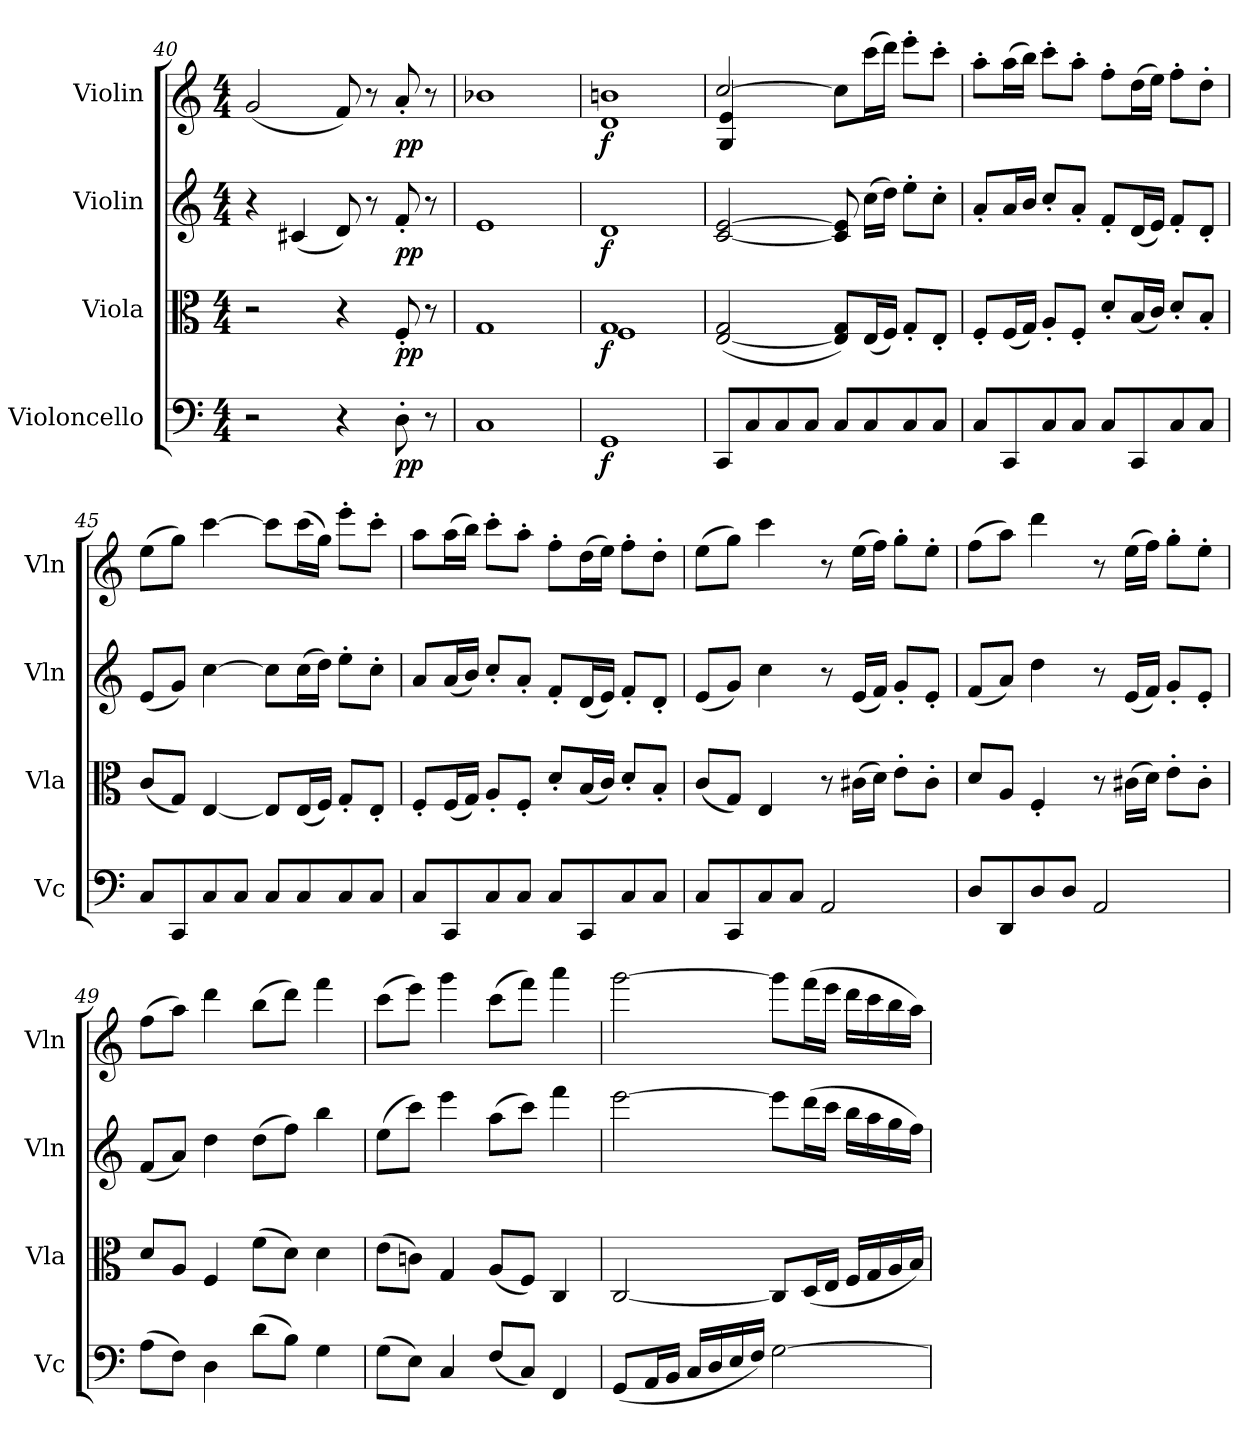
**kern	**dynam	**kern	**dynam	**kern	**dynam	**kern	**dynam
*part4	*part4	*part3	*part3	*part2	*part2	*part1	*part1
*staff4	*staff4	*staff3	*staff3	*staff2	*staff2	*staff1	*staff1
*I"Violoncello	*	*I"Viola	*	*I"Violin	*	*I"Violin	*
*I'Vc	*	*I'Vla	*	*I'Vln	*	*I'Vln	*
*clefF4	*	*clefC3	*	*clefG2	*	*clefG2	*
*k[]	*	*k[]	*	*k[]	*	*k[]	*
*C:	*	*C:	*	*C:	*	*C:	*
*M4/4	*	*M4/4	*	*M4/4	*	*M4/4	*
=40	=40	=40	=40	=40	=40	=40	=40
2r	.	2r	.	4r	.	(2g/	.
.	.	.	.	(4c#X/	.	.	.
4r	.	4r	.	8d/)	.	8f/)	.
.	.	.	.	8r	.	8r	.
8D'\	pp	8F'/	pp	8f'/	pp	8a'/	pp
8r	.	8r	.	8r	.	8r	.
=41	=41	=41	=41	=41	=41	=41	=41
1C	.	1G	.	1e	.	1b-X	.
=42	=42	=42	=42	=42	=42	=42	=42
*	*	*^	*	*	*	*	*
1GG	f	1G	1F	f	1d	f	1d 1bn	f
*	*	*v	*v	*	*	*	*	*
=43	=43	=43	=43	=43	=43	=43	=43
*	*	*	*	*	*	*^	*
8CC/L	.	([2E/ 2G/	.	[2c/ [2e/	.	[2cc/	4G/ 4e/	.
8C/	.	.	.	.	.	.	.	.
8C/	.	.	.	.	.	.	4ryy	.
8C/J	.	.	.	.	.	.	.	.
8C/L	.	8E]/ 8G/L)	.	8c]/ 8e]/	.	8cc\L]	2ryy	.
8C/	.	(16E/L	.	(16cc\LL	.	(16ccc\L	.	.
.	.	16F/JJ)	.	16dd\JJ)	.	16ddd\JJ)	.	.
8C/	.	8G'/L	.	8ee'\L	.	8eee'\L	.	.
8C/J	.	8E'/J	.	8cc'\J	.	8ccc'\J	.	.
*	*	*	*	*	*	*v	*v	*
=44	=44	=44	=44	=44	=44	=44	=44
8C/L	.	8F'/L	.	8a'/L	.	8aa'\L	.
8CC/	.	(16F/L	.	16a/L	.	(16aa\L	.
.	.	16G/JJ)	.	16b/JJ	.	16bb\JJ)	.
8C/	.	8A'/L	.	8cc'/L	.	8ccc'\L	.
8C/J	.	8F'/J	.	8a'/J	.	8aa'\J	.
8C/L	.	8d'/L	.	8f'/L	.	8ff'\L	.
8CC/	.	(16B/L	.	(16d/L	.	(16dd\L	.
.	.	16c/JJ)	.	16e/JJ)	.	16ee\JJ)	.
8C/	.	8d'/L	.	8f'/L	.	8ff'\L	.
8C/J	.	8B'/J	.	8d'/J	.	8dd'\J	.
=45	=45	=45	=45	=45	=45	=45	=45
8C/L	.	(8c/L	.	(8e/L	.	(8ee\L	.
8CC/	.	8G/J)	.	8g/J)	.	8gg\J)	.
8C/	.	[4E/	.	[4cc\	.	[4ccc\	.
8C/J	.	.	.	.	.	.	.
8C/L	.	8E/L]	.	8cc\L]	.	8ccc\L]	.
8C/	.	(16E/L	.	(16cc\L	.	(16ccc\L	.
.	.	16F/JJ)	.	16dd\JJ)	.	16gg\JJ)	.
8C/	.	8G'/L	.	8ee'\L	.	8eee'\L	.
8C/J	.	8E'/J	.	8cc'\J	.	8ccc'\J	.
=46	=46	=46	=46	=46	=46	=46	=46
8C/L	.	8F'/L	.	8a/L	.	8aa\L	.
8CC/	.	(16F/L	.	(16a/L	.	(16aa\L	.
.	.	16G/JJ)	.	16b/JJ)	.	16bb\JJ)	.
8C/	.	8A'/L	.	8cc'/L	.	8ccc'\L	.
8C/J	.	8F'/J	.	8a'/J	.	8aa'\J	.
8C/L	.	8d'/L	.	8f'/L	.	8ff'\L	.
8CC/	.	(16B/L	.	(16d/L	.	(16dd\L	.
.	.	16c/JJ)	.	16e/JJ)	.	16ee\JJ)	.
8C/	.	8d'/L	.	8f'/L	.	8ff'\L	.
8C/J	.	8B'/J	.	8d'/J	.	8dd'\J	.
=47	=47	=47	=47	=47	=47	=47	=47
8C/L	.	(8c/L	.	(8e/L	.	(8ee\L	.
8CC/	.	8G/J)	.	8g/J)	.	8gg\J)	.
8C/	.	4E/	.	4cc\	.	4ccc\	.
8C/J	.	.	.	.	.	.	.
2AA/	.	8r	.	8r	.	8r	.
.	.	(16c#X\LL	.	(16e/LL	.	(16ee\LL	.
.	.	16d\JJ)	.	16f/JJ)	.	16ff\JJ)	.
.	.	8e'\L	.	8g'/L	.	8gg'\L	.
.	.	8c#'\J	.	8e'/J	.	8ee'\J	.
=48	=48	=48	=48	=48	=48	=48	=48
8D/L	.	8d/L	.	(8f/L	.	(8ff\L	.
8DD/	.	8A/J	.	8a/J)	.	8aa\J)	.
8D/	.	4F'/	.	4dd\	.	4ddd\	.
8D/J	.	.	.	.	.	.	.
2AA/	.	8r	.	8r	.	8r	.
.	.	(16c#X\LL	.	(16e/LL	.	(16ee\LL	.
.	.	16d\JJ)	.	16f/JJ)	.	16ff\JJ)	.
.	.	8e'\L	.	8g'/L	.	8gg'\L	.
.	.	8c#'\J	.	8e'/J	.	8ee'\J	.
=49	=49	=49	=49	=49	=49	=49	=49
(8A\L	.	8d/L	.	(8f/L	.	(8ff\L	.
8F\J)	.	8A/J	.	8a/J)	.	8aa\J)	.
4D\	.	4F/	.	4dd\	.	4ddd\	.
(8d\L	.	(8f\L	.	(8dd\L	.	(8bb\L	.
8B\J)	.	8d\J)	.	8ff\J)	.	8ddd\J)	.
4G\	.	4d\	.	4bb\	.	4fff\	.
=50	=50	=50	=50	=50	=50	=50	=50
(8G\L	.	(8e\L	.	(8ee\L	.	(8ccc\L	.
8E\J)	.	8cn\J)	.	8ccc\J)	.	8eee\J)	.
4C/	.	4G/	.	4eee\	.	4ggg\	.
(8F/L	.	(8A/L	.	(8aa\L	.	(8ccc\L	.
8C/J)	.	8F/J)	.	8ccc\J)	.	8fff\J)	.
4FF/	.	4C/	.	4fff\	.	4aaa\	.
=51	=51	=51	=51	=51	=51	=51	=51
(8GG/L	.	[2C/	.	[2eee\	.	[2ggg\	.
16AA/L	.	.	.	.	.	.	.
16BB/JJ	.	.	.	.	.	.	.
16C/LL	.	.	.	.	.	.	.
16D/	.	.	.	.	.	.	.
16E/	.	.	.	.	.	.	.
16F/JJ)	.	.	.	.	.	.	.
[2G\	.	8C/L]	.	8eee\L]	.	8ggg\L]	.
.	.	(16D/L	.	(16ddd\L	.	(16fff\L	.
.	.	16E/JJ	.	16ccc\JJ	.	16eee\JJ	.
.	.	16F/LL	.	16bb\LL	.	16ddd\LL	.
.	.	16G/	.	16aa\	.	16ccc\	.
.	.	16A/	.	16gg\	.	16bb\	.
.	.	16B/JJ)	.	16ff\JJ)	.	16aa\JJ)	.
=	=	=	=	=	=	=	=
*-	*-	*-	*-	*-	*-	*-	*-
